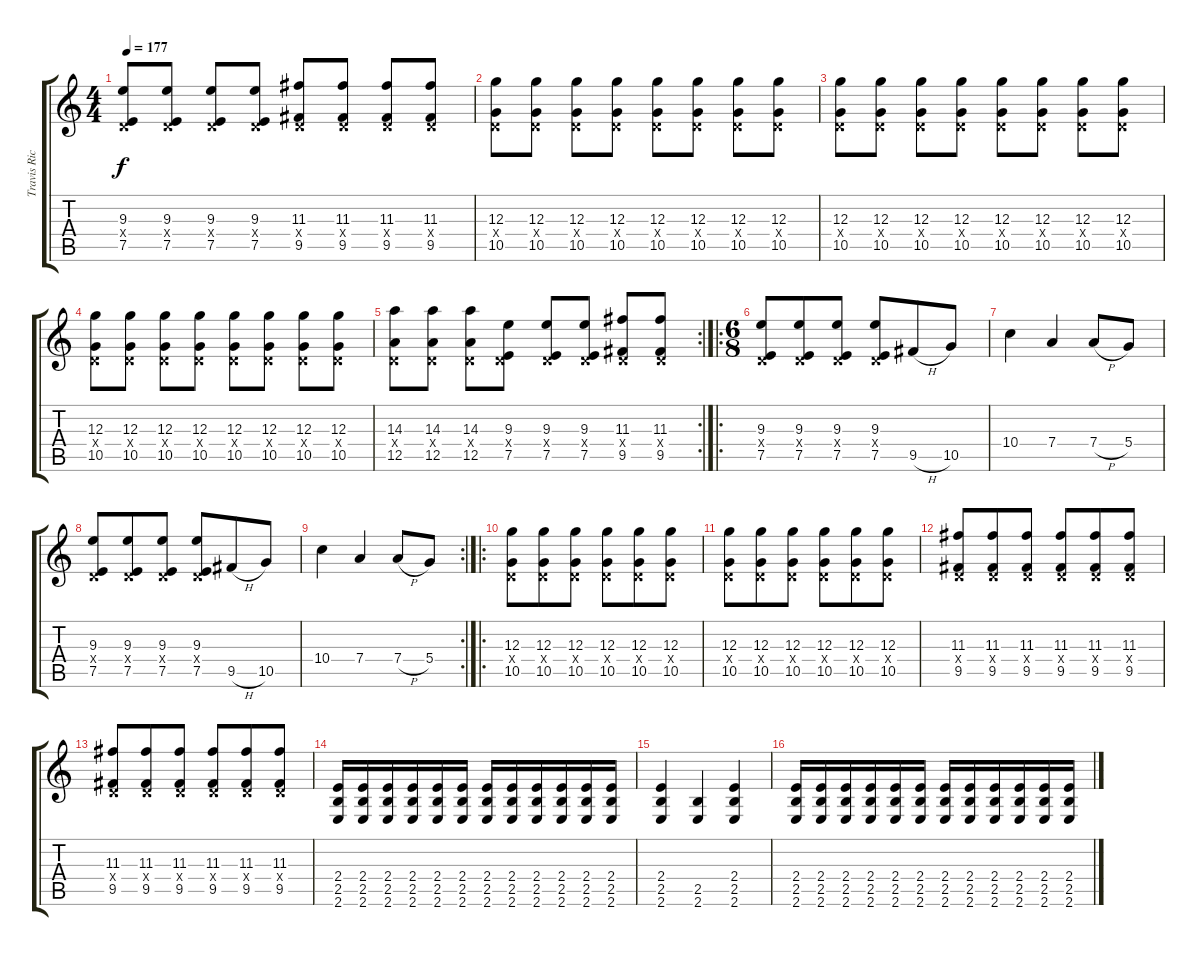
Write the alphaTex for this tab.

\track ("Travis Richter" "Travis Ric") {instrument distortionguitar}
\staff {score tabs}
\tuning (E4 B3 G3 D3 A2 D2) {hide}
\ts (4 4)
\tempo 177
\clef g2
\ks c
(9.3 0.4{x} 7.5).8{dy f} (9.3 0.4{x} 7.5).8 (9.3 0.4{x} 7.5).8 (9.3 0.4{x} 7.5).8 (11.3 0.4{x} 9.5).8 (11.3 0.4{x} 9.5).8 (11.3 0.4{x} 9.5).8 (11.3 0.4{x} 9.5).8 |
(12.3 0.4{x} 10.5).8 (12.3 0.4{x} 10.5).8 (12.3 0.4{x} 10.5).8 (12.3 0.4{x} 10.5).8 (12.3 0.4{x} 10.5).8 (12.3 0.4{x} 10.5).8 (12.3 0.4{x} 10.5).8 (12.3 0.4{x} 10.5).8 |
(12.3 0.4{x} 10.5).8 (12.3 0.4{x} 10.5).8 (12.3 0.4{x} 10.5).8 (12.3 0.4{x} 10.5).8 (12.3 0.4{x} 10.5).8 (12.3 0.4{x} 10.5).8 (12.3 0.4{x} 10.5).8 (12.3 0.4{x} 10.5).8 |
(12.3 0.4{x} 10.5).8 (12.3 0.4{x} 10.5).8 (12.3 0.4{x} 10.5).8 (12.3 0.4{x} 10.5).8 (12.3 0.4{x} 10.5).8 (12.3 0.4{x} 10.5).8 (12.3 0.4{x} 10.5).8 (12.3 0.4{x} 10.5).8 |
\rc 2
(14.3 0.4{x} 12.5).8 (14.3 0.4{x} 12.5).8 (14.3 0.4{x} 12.5).8 (9.3 0.4{x} 7.5).8 (9.3 0.4{x} 7.5).8 (9.3 0.4{x} 7.5).8 (11.3 0.4{x} 9.5).8 (11.3 0.4{x} 9.5).8 |
\ro
\ts (6 8)
(9.3 0.4{x} 7.5).8 (9.3 0.4{x} 7.5).8 (9.3 0.4{x} 7.5).8 (9.3 0.4{x} 7.5).8 9.5{h}.8 10.5.8 |
10.4.4 7.4.4 7.4{h}.8 5.4.8 |
(9.3 0.4{x} 7.5).8 (9.3 0.4{x} 7.5).8 (9.3 0.4{x} 7.5).8 (9.3 0.4{x} 7.5).8 9.5{h}.8 10.5.8 |
\rc 2
10.4.4 7.4.4 7.4{h}.8 5.4.8 |
\ro
(12.3 0.4{x} 10.5).8 (12.3 0.4{x} 10.5).8 (12.3 0.4{x} 10.5).8 (12.3 0.4{x} 10.5).8 (12.3 0.4{x} 10.5).8 (12.3 0.4{x} 10.5).8 |
(12.3 0.4{x} 10.5).8 (12.3 0.4{x} 10.5).8 (12.3 0.4{x} 10.5).8 (12.3 0.4{x} 10.5).8 (12.3 0.4{x} 10.5).8 (12.3 0.4{x} 10.5).8 |
(11.3 0.4{x} 9.5).8 (11.3 0.4{x} 9.5).8 (11.3 0.4{x} 9.5).8 (11.3 0.4{x} 9.5).8 (11.3 0.4{x} 9.5).8 (11.3 0.4{x} 9.5).8 |
(11.3 0.4{x} 9.5).8 (11.3 0.4{x} 9.5).8 (11.3 0.4{x} 9.5).8 (11.3 0.4{x} 9.5).8 (11.3 0.4{x} 9.5).8 (11.3 0.4{x} 9.5).8 |
(2.4 2.5 2.6).16 (2.4 2.5 2.6).16 (2.4 2.5 2.6).16 (2.4 2.5 2.6).16 (2.4 2.5 2.6).16 (2.4 2.5 2.6).16 (2.4 2.5 2.6).16 (2.4 2.5 2.6).16 (2.4 2.5 2.6).16 (2.4 2.5 2.6).16 (2.4 2.5 2.6).16 (2.4 2.5 2.6).16 |
(2.4 2.5 2.6).4 (2.5 2.6).4 (2.4 2.5 2.6).4 |
(2.4 2.5 2.6).16 (2.4 2.5 2.6).16 (2.4 2.5 2.6).16 (2.4 2.5 2.6).16 (2.4 2.5 2.6).16 (2.4 2.5 2.6).16 (2.4 2.5 2.6).16 (2.4 2.5 2.6).16 (2.4 2.5 2.6).16 (2.4 2.5 2.6).16 (2.4 2.5 2.6).16 (2.4 2.5 2.6).16
